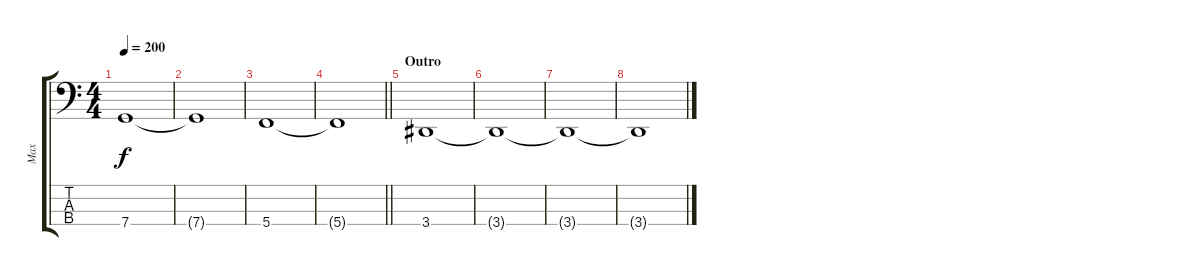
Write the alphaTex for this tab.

\track ("Max" "Max") {instrument distortionguitar}
\staff {score tabs}
\tuning (F2 C2 G1 C1) {hide}
\ts (4 4)
\tempo 200
\clef f4
\ks c
7.4.1{dy f} |
7.4{t}.1 |
5.4.1 |
\barLineRight lightlight
5.4{t}.1 |
\section ("" "Outro")
3.4.1 |
3.4{t}.1 |
3.4{t}.1 |
3.4{t}.1
